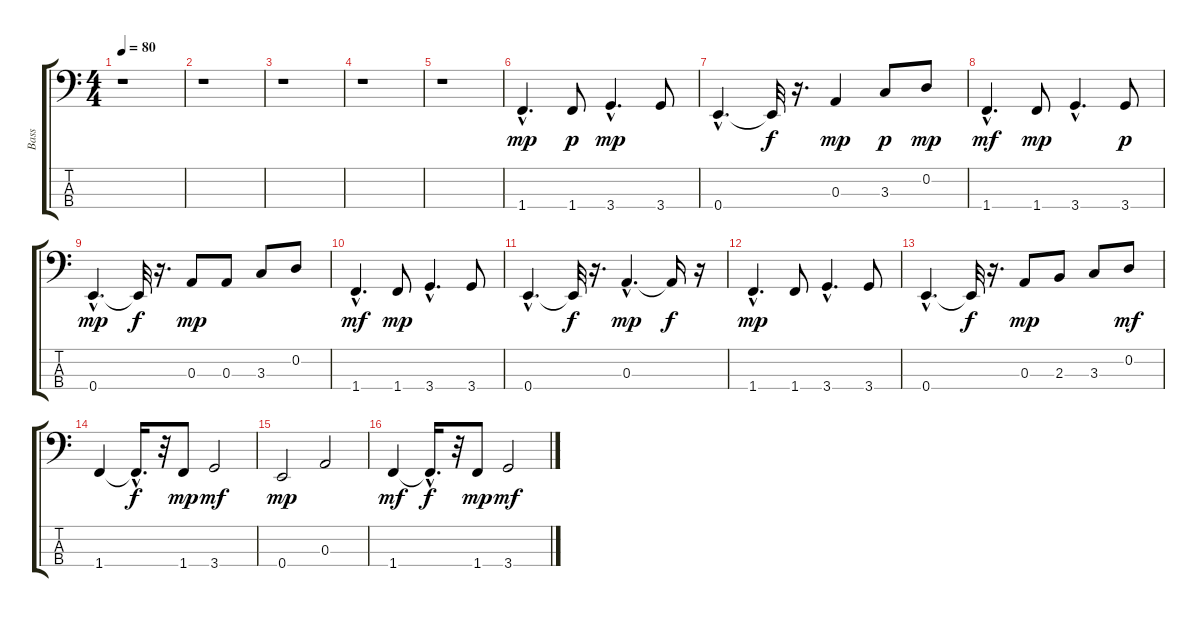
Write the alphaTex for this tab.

\track ("Bass" "Bass") {instrument electricbassfinger}
\staff {score tabs}
\tuning (G2 D2 A1 E1) {hide}
\ts (4 4)
\tempo 80
\clef f4
\ks c
r.1{dy mp} |
r.1 |
r.1 |
r.1 |
r.1 |
1.4{hac}.4{d} 1.4.8{dy p} 3.4{hac}.4{d dy mp} 3.4.8 |
0.4{hac}.4{d} 0.4{t}.32{dy f} r.16{d} 0.3.4{dy mp} 3.3.8{dy p} 0.2.8{dy mp} |
1.4{hac}.4{d dy mf} 1.4.8{dy mp} 3.4{hac}.4{d} 3.4.8{dy p} |
0.4{hac}.4{d dy mp} 0.4{t}.32{dy f} r.16{d} 0.3.8{dy mp} 0.3.8 3.3.8 0.2.8 |
1.4{hac}.4{d dy mf} 1.4.8{dy mp} 3.4{hac}.4{d} 3.4.8 |
0.4{hac}.4{d} 0.4{t}.32{dy f} r.16{d} 0.3{hac}.4{d dy mp} 0.3{t}.16{dy f} r.16 |
1.4{hac}.4{d dy mp} 1.4.8 3.4{hac}.4{d} 3.4.8 |
0.4{hac}.4{d} 0.4{t}.32{dy f} r.16{d} 0.3.8{dy mp} 2.3.8 3.3.8 0.2.8{dy mf} |
1.4.4 1.4{hac t}.16{d dy f} r.32 1.4.8{dy mp} 3.4.2{dy mf} |
0.4.2{dy mp} 0.3.2 |
1.4.4{dy mf} 1.4{hac t}.16{d dy f} r.32 1.4.8{dy mp} 3.4.2{dy mf}
